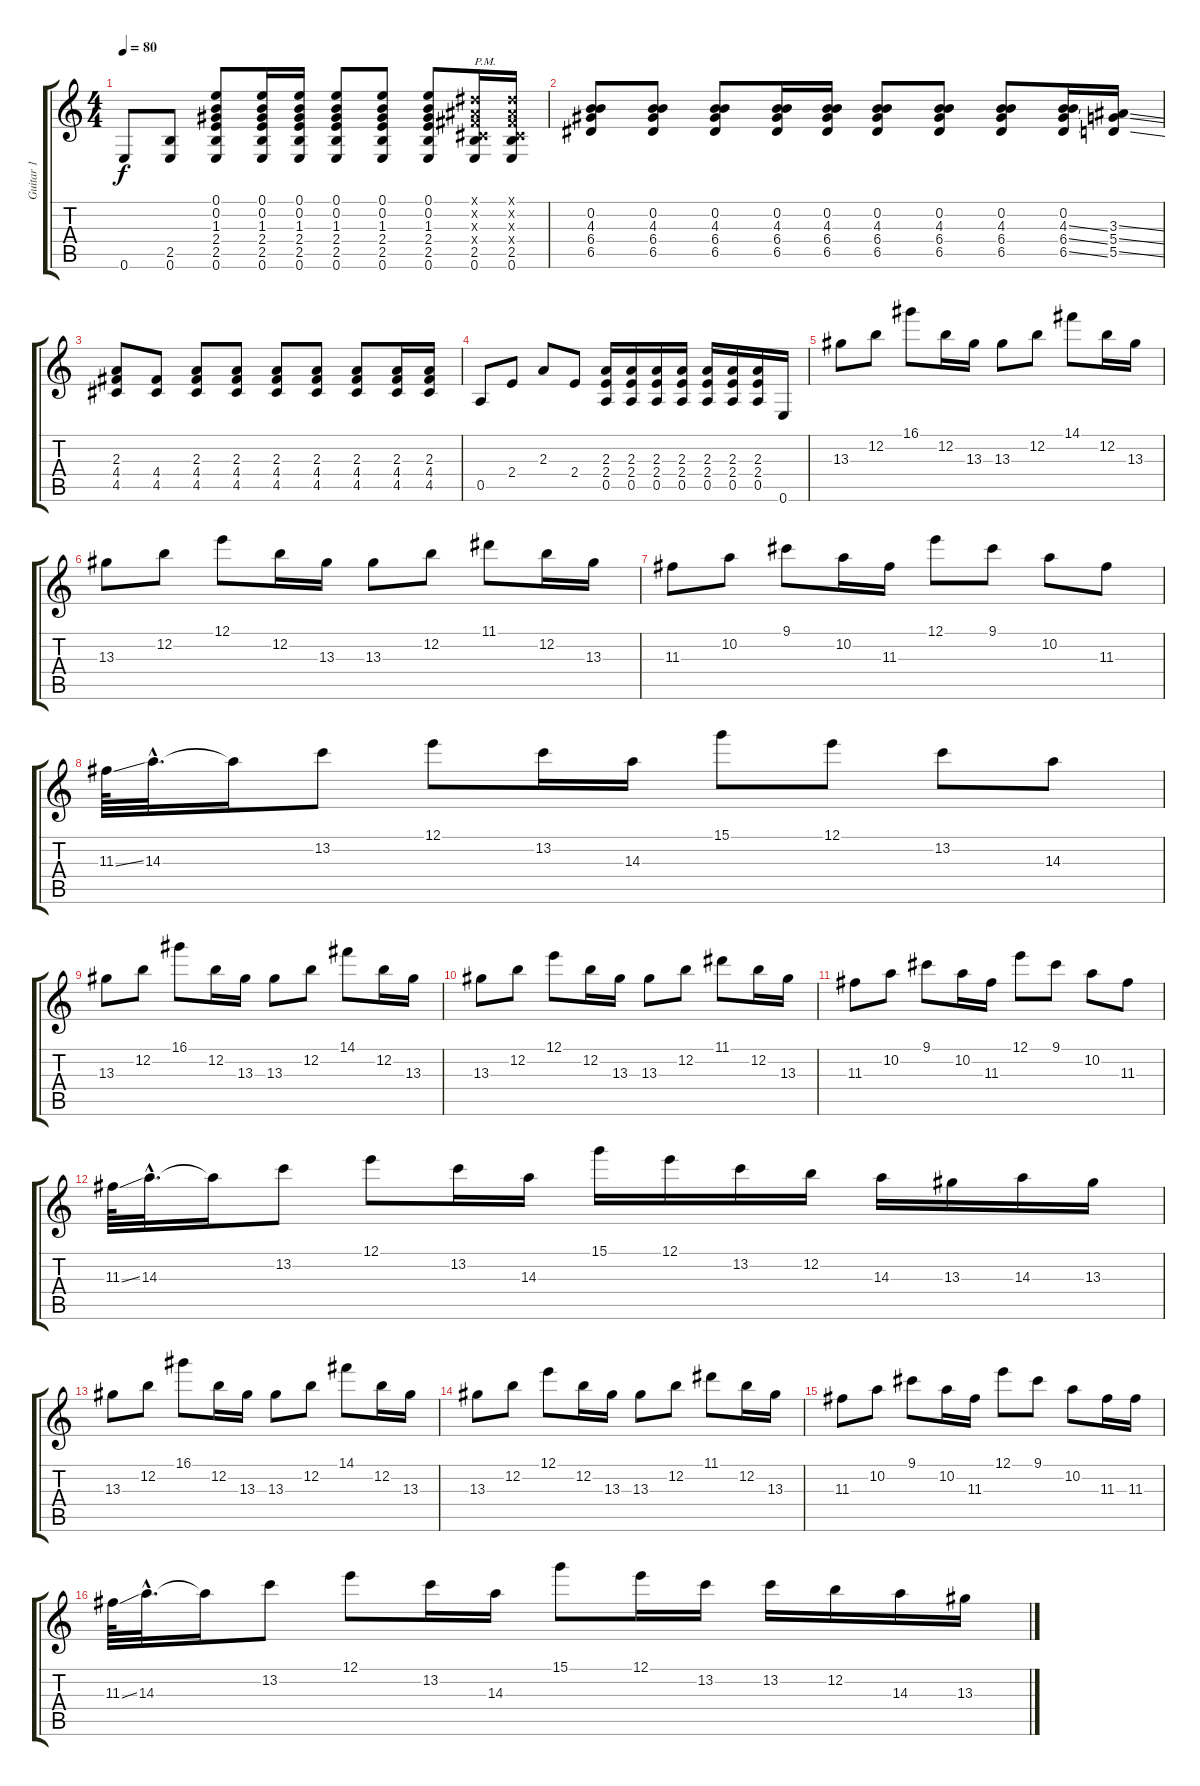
\track ("Guitar 1" "Guitar 1") {instrument overdrivenguitar}
\staff {score tabs}
\tuning (E4 B3 G3 D3 A2 E2) {hide}
\ts (4 4)
\tempo 80
\clef g2
\ks c
0.6.8{dy f} (2.5 0.6).8 (0.1 0.2 1.3 2.4 2.5 0.6).8 (0.1 0.2 1.3 2.4 2.5 0.6).16 (0.1 0.2 1.3 2.4 2.5 0.6).16 (0.1 0.2 1.3 2.4 2.5 0.6).8 (0.1 0.2 1.3 2.4 2.5 0.6).8 (0.1 0.2 1.3 2.4 2.5 0.6).8 (-1.1{x} -1.2{x} -1.3{x} -1.4{x} 2.5 0.6).16{txt "P.M."} (-1.1{x} -1.2{x} -1.3{x} -1.4{x} 2.5 0.6).16 |
(0.2 4.3 6.4 6.5).8 (0.2 4.3 6.4 6.5).8 (0.2 4.3 6.4 6.5).8 (0.2 4.3 6.4 6.5).16 (0.2 4.3 6.4 6.5).16 (0.2 4.3 6.4 6.5).8 (0.2 4.3 6.4 6.5).8 (0.2 4.3 6.4 6.5).8 (0.2 4.3{ss} 6.4{ss} 6.5{ss}).16 (3.3{ss} 5.4{ss} 5.5{ss}).16 |
(2.3 4.4 4.5).8 (4.4 4.5).8 (2.3 4.4 4.5).8 (2.3 4.4 4.5).8 (2.3 4.4 4.5).8 (2.3 4.4 4.5).8 (2.3 4.4 4.5).8 (2.3 4.4 4.5).16 (2.3 4.4 4.5).16 |
0.5.8 2.4.8 2.3.8 2.4.8 (2.3 2.4 0.5).16 (2.3 2.4 0.5).16 (2.3 2.4 0.5).16 (2.3 2.4 0.5).16 (2.3 2.4 0.5).16 (2.3 2.4 0.5).16 (2.3 2.4 0.5).16 0.6.16 |
13.3.8 12.2.8 16.1.8 12.2.16 13.3.16 13.3.8 12.2.8 14.1.8 12.2.16 13.3.16 |
13.3.8 12.2.8 12.1.8 12.2.16 13.3.16 13.3.8 12.2.8 11.1.8 12.2.16 13.3.16 |
11.3.8 10.2.8 9.1.8 10.2.16 11.3.16 12.1.8 9.1.8 10.2.8 11.3.8 |
11.3{ss}.64 14.3{hac}.32{d} 14.3{t}.16 13.2.8 12.1.8 13.2.16 14.3.16 15.1.8 12.1.8 13.2.8 14.3.8 |
13.3.8 12.2.8 16.1.8 12.2.16 13.3.16 13.3.8 12.2.8 14.1.8 12.2.16 13.3.16 |
13.3.8 12.2.8 12.1.8 12.2.16 13.3.16 13.3.8 12.2.8 11.1.8 12.2.16 13.3.16 |
11.3.8 10.2.8 9.1.8 10.2.16 11.3.16 12.1.8 9.1.8 10.2.8 11.3.8 |
11.3{ss}.64 14.3{hac}.32{d} 14.3{t}.16 13.2.8 12.1.8 13.2.16 14.3.16 15.1.16 12.1.16 13.2.16 12.2.16 14.3.16 13.3.16 14.3.16 13.3.16 |
13.3.8 12.2.8 16.1.8 12.2.16 13.3.16 13.3.8 12.2.8 14.1.8 12.2.16 13.3.16 |
13.3.8 12.2.8 12.1.8 12.2.16 13.3.16 13.3.8 12.2.8 11.1.8 12.2.16 13.3.16 |
11.3.8 10.2.8 9.1.8 10.2.16 11.3.16 12.1.8 9.1.8 10.2.8 11.3.16 11.3.16 |
11.3{ss}.64 14.3{hac}.32{d} 14.3{t}.16 13.2.8 12.1.8 13.2.16 14.3.16 15.1.8 12.1.16 13.2.16 13.2.16 12.2.16 14.3.16 13.3.16
